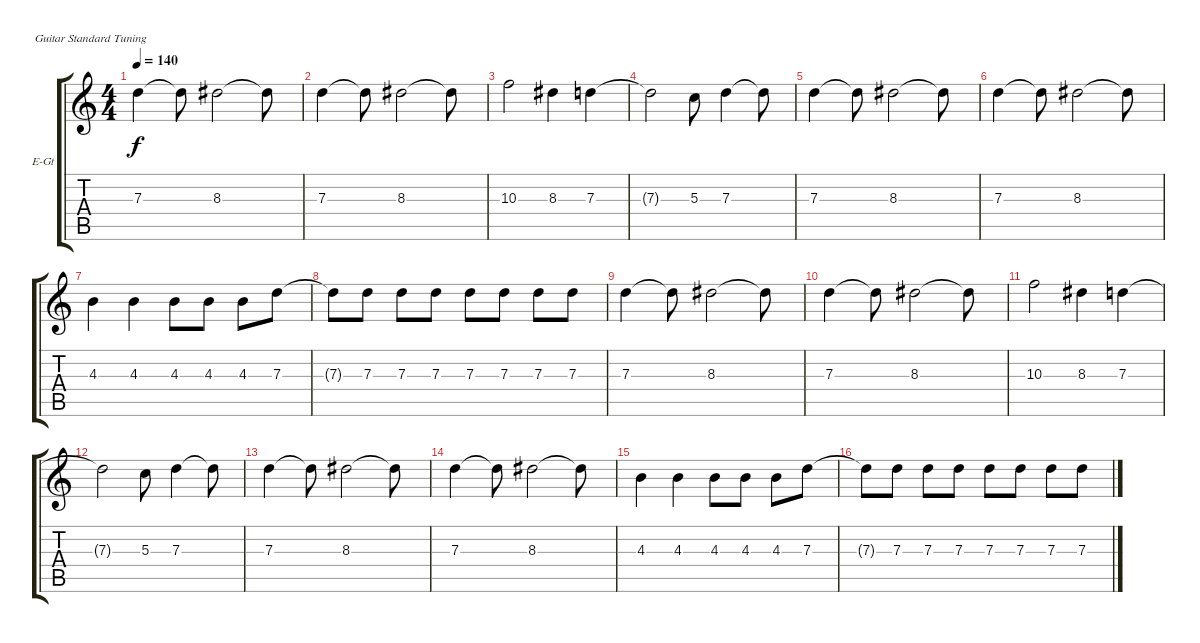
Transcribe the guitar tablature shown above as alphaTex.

\defaultSystemsLayout 4
\bracketExtendMode groupsimilarinstruments
\firstSystemTrackNameOrientation horizontal
\otherSystemsTrackNameOrientation horizontal
\track ("Electric Guitar" "E-Gt") {instrument distortionguitar}
\staff {score tabs}
\tuning (E4 B3 G3 D3 A2 E2)
\ts (4 4)
\tempo 140
\clef g2
\ks c
7.3.4{dy f} 7.3{t}.8 8.3.2 8.3{t}.8 |
7.3.4 7.3{t}.8 8.3.2 8.3{t}.8 |
10.3.2 8.3.4 7.3.4 |
7.3{t}.2 5.3.8 7.3.4 7.3{t}.8 |
7.3.4 7.3{t}.8 8.3.2 8.3{t}.8 |
7.3.4 7.3{t}.8 8.3.2 8.3{t}.8 |
4.3.4 4.3.4 4.3.8 4.3.8 4.3.8 7.3.8 |
7.3{t}.8 7.3.8 7.3.8 7.3.8 7.3.8 7.3.8 7.3.8 7.3.8 |
7.3.4 7.3{t}.8 8.3.2 8.3{t}.8 |
7.3.4 7.3{t}.8 8.3.2 8.3{t}.8 |
10.3.2 8.3.4 7.3.4 |
7.3{t}.2 5.3.8 7.3.4 7.3{t}.8 |
7.3.4 7.3{t}.8 8.3.2 8.3{t}.8 |
7.3.4 7.3{t}.8 8.3.2 8.3{t}.8 |
4.3.4 4.3.4 4.3.8 4.3.8 4.3.8 7.3.8 |
7.3{t}.8 7.3.8 7.3.8 7.3.8 7.3.8 7.3.8 7.3.8 7.3.8
